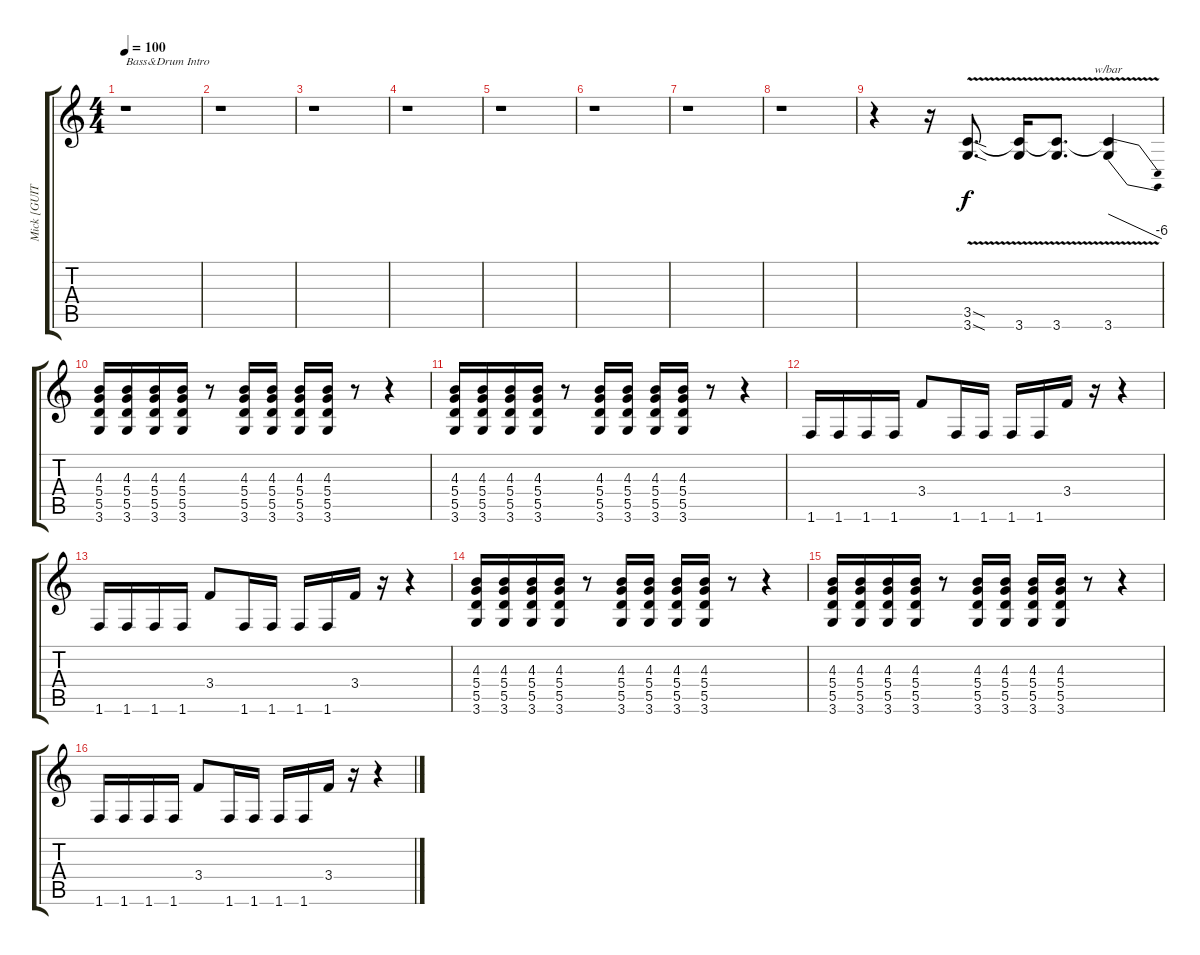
\track ("Mick [GUITAR 1]" "Mick [GUIT") {instrument distortionguitar}
\staff {score tabs}
\tuning (E4 B3 G3 D3 A2 E2) {hide}
\ts (4 4)
\tempo 100
\clef g2
\ks c
r.1{txt "Bass&Drum Intro" dy f instrument distortionguitar} |
r.1 |
r.1 |
r.1 |
r.1 |
r.1 |
r.1 |
r.1 |
r.4 r.16 (3.5{v sod} 3.6{v sod}).8{d} (3.5{v t} 3.6{v}).16 (3.5{v t} 3.6{v}).8{d} (3.5{t} 3.6).4{tbe (dive default 0 0 60 -24)} |
(4.3 5.4 5.5 3.6).16 (4.3 5.4 5.5 3.6).16 (4.3 5.4 5.5 3.6).16 (4.3 5.4 5.5 3.6).16 r.8 (4.3 5.4 5.5 3.6).16 (4.3 5.4 5.5 3.6).16 (4.3 5.4 5.5 3.6).16 (4.3 5.4 5.5 3.6).16 r.8 r.4 |
(4.3 5.4 5.5 3.6).16 (4.3 5.4 5.5 3.6).16 (4.3 5.4 5.5 3.6).16 (4.3 5.4 5.5 3.6).16 r.8 (4.3 5.4 5.5 3.6).16 (4.3 5.4 5.5 3.6).16 (4.3 5.4 5.5 3.6).16 (4.3 5.4 5.5 3.6).16 r.8 r.4 |
1.6.16 1.6.16 1.6.16 1.6.16 3.4.8 1.6.16 1.6.16 1.6.16 1.6.16 3.4.16 r.16 r.4 |
1.6.16 1.6.16 1.6.16 1.6.16 3.4.8 1.6.16 1.6.16 1.6.16 1.6.16 3.4.16 r.16 r.4 |
(4.3 5.4 5.5 3.6).16 (4.3 5.4 5.5 3.6).16 (4.3 5.4 5.5 3.6).16 (4.3 5.4 5.5 3.6).16 r.8 (4.3 5.4 5.5 3.6).16 (4.3 5.4 5.5 3.6).16 (4.3 5.4 5.5 3.6).16 (4.3 5.4 5.5 3.6).16 r.8 r.4 |
(4.3 5.4 5.5 3.6).16 (4.3 5.4 5.5 3.6).16 (4.3 5.4 5.5 3.6).16 (4.3 5.4 5.5 3.6).16 r.8 (4.3 5.4 5.5 3.6).16 (4.3 5.4 5.5 3.6).16 (4.3 5.4 5.5 3.6).16 (4.3 5.4 5.5 3.6).16 r.8 r.4 |
1.6.16 1.6.16 1.6.16 1.6.16 3.4.8 1.6.16 1.6.16 1.6.16 1.6.16 3.4.16 r.16 r.4
